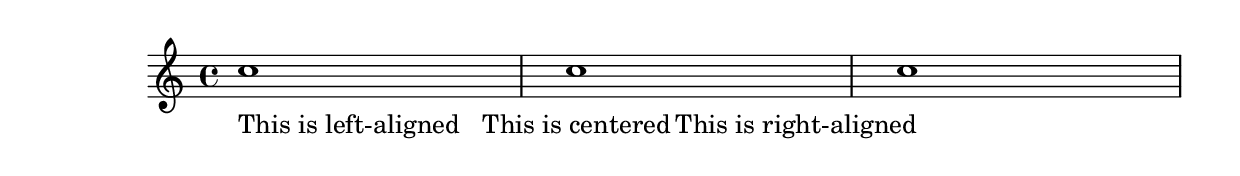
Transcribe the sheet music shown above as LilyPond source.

%% DO NOT EDIT this file manually; it is automatically
%% generated from LSR http://lsr.dsi.unimi.it
%% Make any changes in LSR itself, or in Documentation/snippets/new/ ,
%% and then run scripts/auxiliar/makelsr.py
%%
%% This file is in the public domain.
\version "2.14.0"

\header {
  lsrtags = "text, vocal-music"

%% Translation of GIT committish: 8b93de6ce951b7b14bc7818f31019524295b990f
  texidoces = "
La alineación horizontal de la letra se puede ajustar sobreescribiendo
la propiedad @code{self-alignment-X} del objeto @code{LyricText}.
@code{#-1} es izquierda, @code{#0} es centrado y @code{#1} es derecha;
sin embargo, podemos usar también @code{#LEFT}, @code{#CENTER} y
@code{#RIGHT}.

"
  doctitlees = "Alineación de la letra"

%% Translation of GIT committish: 27b1197f3bae8512c14d946752cd3e40e7c76016

  texidocde = "
Die horizontale Ausrichtung von Gesangstext kann eingestellt werden, indem
man die @code{self-alignment-X}-Eigenschaft des @code{LyricText}-Objekts
verändert.  @code{#-1} bedeutet links, @code{#0} bedeutet mittig und @code{#1}
bedeutet rechts, man kann aber genauso gut auch @code{#LEFT}, @code{#CENTER}
und @code{#RIGHT} benutzen.

"
  doctitlede = "Ausrichtung von Gesangstext"


%% Translation of GIT committish: d9d1da30361a0bcaea1ae058eb1bc8dd3a5b2e4c
  texidocfr = "
L'alignement horizontal des paroles peut se gérer à l'aide de la
propriété @code{self-alignment-X} de l'objet @code{LyricText}.
Les valeurs @code{-1} ou @code{LEFT} produiront un alignement par la
gauche, les valeurs @code{0} ou @code{CENTER} un alignement centré, et
les valeurs @code{1} ou @code{RIGHT} un alignement par la droite.

"
  doctitlefr = "Alignement des syllabes"

  texidoc = "
Horizontal alignment for lyrics cam be set by overriding the
@code{self-alignment-X} property of the @code{LyricText} object.
@code{#-1} is left, @code{#0} is center and @code{#1} is right;
however, you can use @code{#LEFT}, @code{#CENTER} and @code{#RIGHT} as
well.

"
  doctitle = "Lyrics alignment"
} % begin verbatim

\layout { ragged-right = ##f }
\relative c'' {
  c1
  c1
  c1
}
\addlyrics {
  \once \override LyricText #'self-alignment-X = #LEFT
  "This is left-aligned"
  \once \override LyricText #'self-alignment-X = #CENTER
  "This is centered"
  \once \override LyricText #'self-alignment-X = #1
  "This is right-aligned"
}

